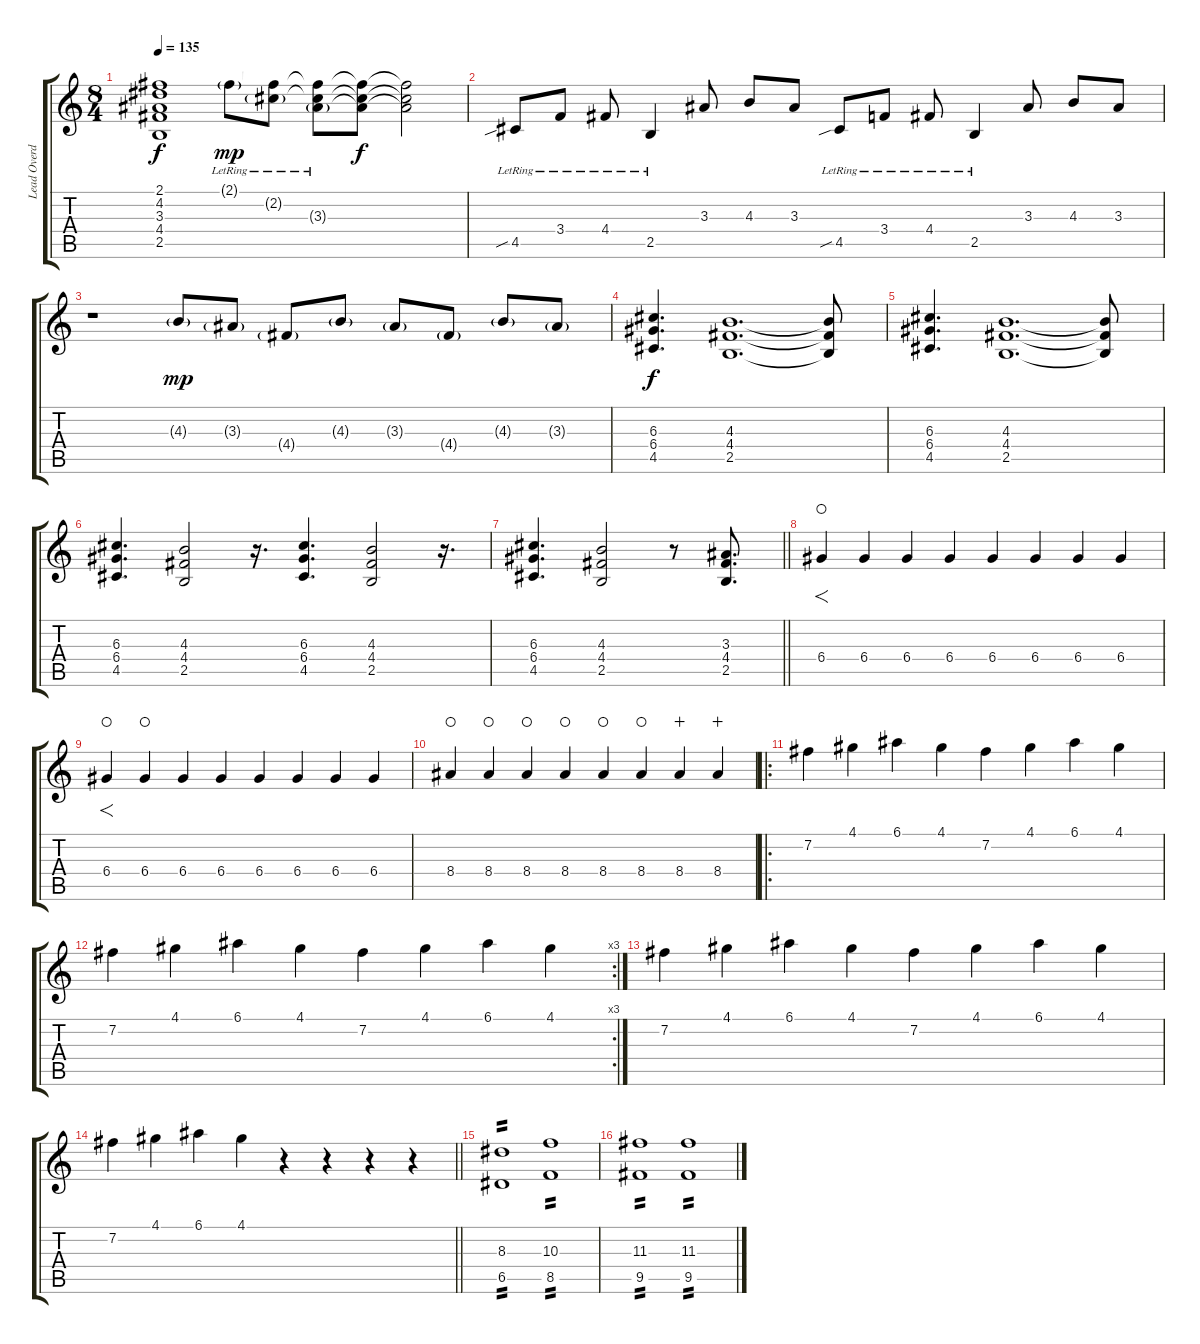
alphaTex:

\track ("Lead Overdrive" "Lead Overd") {instrument overdrivenguitar}
\staff {score tabs}
\tuning (E4 B3 G3 D3 A2 E2) {hide}
\ts (8 4)
\tempo 135
\clef g2
\ks c
(2.1{t} 4.2{t} 3.3{t} 4.4{t} 2.5{t}).1{dy f} 2.1{g lr}.8{dy mp} (2.1{t} 2.2{g lr}).8 (2.1{t} 2.2{t} 3.3{g lr}).8 (2.1{t} 2.2{t} 3.3{t}).8{dy f} (2.1{t} 2.2{t} 3.3{t}).2 |
4.5{sib lr}.8 3.4{lr}.8 4.4{lr}.8 2.5{lr}.4 3.3.8 4.3.8 3.3.8 4.5{sib lr}.8 3.4{lr}.8 4.4{lr}.8 2.5{lr}.4 3.3.8 4.3.8 3.3.8 |
r.1 4.3{g}.8{dy mp} 3.3{g}.8 4.4{g}.8 4.3{g}.8 3.3{g}.8 4.4{g}.8 4.3{g}.8 3.3{g}.8 |
(6.3 6.4 4.5).4{d dy f} (4.3 4.4 2.5).1{d} (4.3{t} 4.4{t} 2.5{t}).8 |
(6.3 6.4 4.5).4{d} (4.3 4.4 2.5).1{d} (4.3{t} 4.4{t} 2.5{t}).8 |
(6.3 6.4 4.5).4{d} (4.3 4.4 2.5).2 r.16{d} (6.3 6.4 4.5).4{d} (4.3 4.4 2.5).2 r.16{d} |
\barLineRight lightlight
(6.3 6.4 4.5).4{d} (4.3 4.4 2.5).2 r.8 (3.3 4.4 2.5).8{d} |
6.4.4{f waho} 6.4.4 6.4.4 6.4.4 6.4.4 6.4.4 6.4.4 6.4.4 |
6.4.4{f waho} 6.4.4{waho} 6.4.4 6.4.4 6.4.4 6.4.4 6.4.4 6.4.4 |
8.4.4{waho} 8.4.4{waho} 8.4.4{waho} 8.4.4{waho} 8.4.4{waho} 8.4.4{waho} 8.4.4{wahc} 8.4.4{wahc} |
\ro
7.2.4 4.1.4 6.1.4 4.1.4 7.2.4 4.1.4 6.1.4 4.1.4 |
\rc 3
7.2.4 4.1.4 6.1.4 4.1.4 7.2.4 4.1.4 6.1.4 4.1.4 |
7.2.4 4.1.4 6.1.4 4.1.4 7.2.4 4.1.4 6.1.4 4.1.4 |
\barLineRight lightlight
7.2.4 4.1.4 6.1.4 4.1.4 r.4 r.4 r.4 r.4 |
(8.3 6.5).1{tp 2} (10.3 8.5).1{tp 2} |
(11.3 9.5).1{tp 2} (11.3 9.5).1{tp 2}
